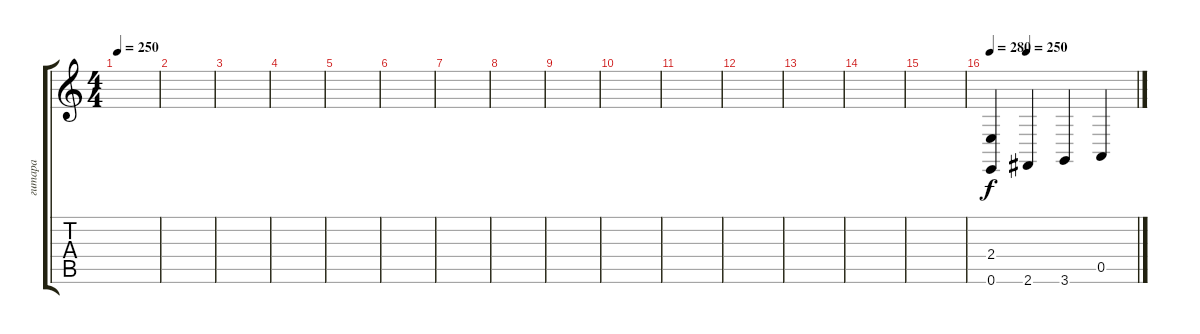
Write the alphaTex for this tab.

\track ("гитара" "гитара") {instrument pad5bowed}
\staff {score tabs}
\tuning (E4 B3 G3 D3 A2 E2) {hide}
\ts (4 4)
\tempo 250
\clef g2
\ks c
|
|
|
|
|
|
|
|
|
|
|
|
|
|
|
\tempo 280
\tempo (250 0.25)
(2.4 0.6).4 2.6.4 3.6.4 0.5.4
